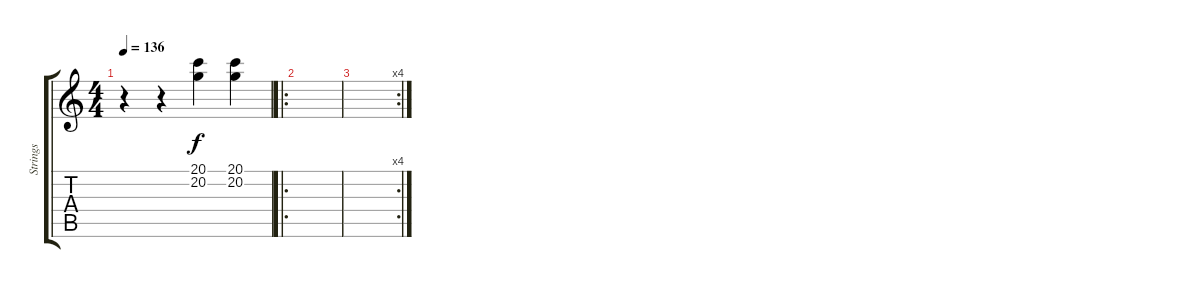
\track ("Strings" "Strings") {instrument stringensemble1}
\staff {score tabs}
\tuning (E4 B3 G3 D3 A2 E2) {hide}
\ts (4 4)
\tempo 136
\clef g2
\ks c
r.4{dy f} r.4 (20.1 20.2).4 (20.1 20.2).4 |
\ro
|
\rc 4
